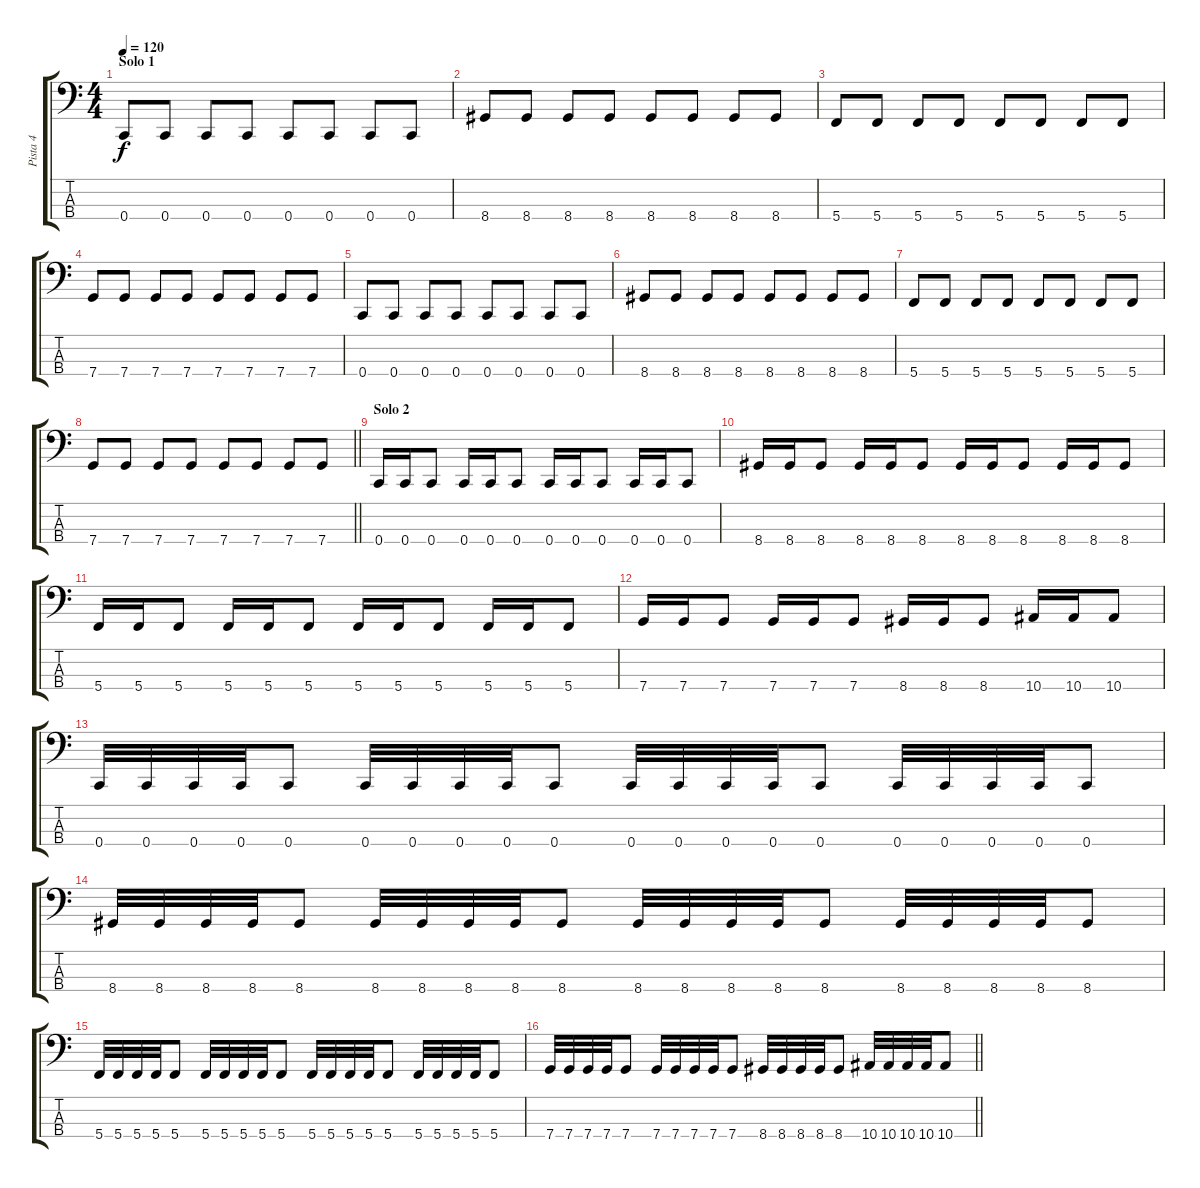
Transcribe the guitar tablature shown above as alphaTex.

\track ("Pista 4" "Pista 4") {instrument electricbasspick}
\staff {score tabs}
\tuning (F2 C2 G1 C1) {hide}
\ts (4 4)
\section ("" "Solo 1")
\tempo 120
\clef f4
\ks c
0.4.8{dy f} 0.4.8 0.4.8 0.4.8 0.4.8 0.4.8 0.4.8 0.4.8 |
8.4.8 8.4.8 8.4.8 8.4.8 8.4.8 8.4.8 8.4.8 8.4.8 |
5.4.8 5.4.8 5.4.8 5.4.8 5.4.8 5.4.8 5.4.8 5.4.8 |
7.4.8 7.4.8 7.4.8 7.4.8 7.4.8 7.4.8 7.4.8 7.4.8 |
0.4.8 0.4.8 0.4.8 0.4.8 0.4.8 0.4.8 0.4.8 0.4.8 |
8.4.8 8.4.8 8.4.8 8.4.8 8.4.8 8.4.8 8.4.8 8.4.8 |
5.4.8 5.4.8 5.4.8 5.4.8 5.4.8 5.4.8 5.4.8 5.4.8 |
\barLineRight lightlight
7.4.8 7.4.8 7.4.8 7.4.8 7.4.8 7.4.8 7.4.8 7.4.8 |
\section ("" "Solo 2")
0.4.16 0.4.16 0.4.8 0.4.16 0.4.16 0.4.8 0.4.16 0.4.16 0.4.8 0.4.16 0.4.16 0.4.8 |
8.4.16 8.4.16 8.4.8 8.4.16 8.4.16 8.4.8 8.4.16 8.4.16 8.4.8 8.4.16 8.4.16 8.4.8 |
5.4.16 5.4.16 5.4.8 5.4.16 5.4.16 5.4.8 5.4.16 5.4.16 5.4.8 5.4.16 5.4.16 5.4.8 |
7.4.16 7.4.16 7.4.8 7.4.16 7.4.16 7.4.8 8.4.16 8.4.16 8.4.8 10.4.16 10.4.16 10.4.8 |
0.4.32 0.4.32 0.4.32 0.4.32 0.4.8 0.4.32 0.4.32 0.4.32 0.4.32 0.4.8 0.4.32 0.4.32 0.4.32 0.4.32 0.4.8 0.4.32 0.4.32 0.4.32 0.4.32 0.4.8 |
8.4.32 8.4.32 8.4.32 8.4.32 8.4.8 8.4.32 8.4.32 8.4.32 8.4.32 8.4.8 8.4.32 8.4.32 8.4.32 8.4.32 8.4.8 8.4.32 8.4.32 8.4.32 8.4.32 8.4.8 |
5.4.32 5.4.32 5.4.32 5.4.32 5.4.8 5.4.32 5.4.32 5.4.32 5.4.32 5.4.8 5.4.32 5.4.32 5.4.32 5.4.32 5.4.8 5.4.32 5.4.32 5.4.32 5.4.32 5.4.8 |
\barLineRight lightlight
7.4.32 7.4.32 7.4.32 7.4.32 7.4.8 7.4.32 7.4.32 7.4.32 7.4.32 7.4.8 8.4.32 8.4.32 8.4.32 8.4.32 8.4.8 10.4.32 10.4.32 10.4.32 10.4.32 10.4.8
